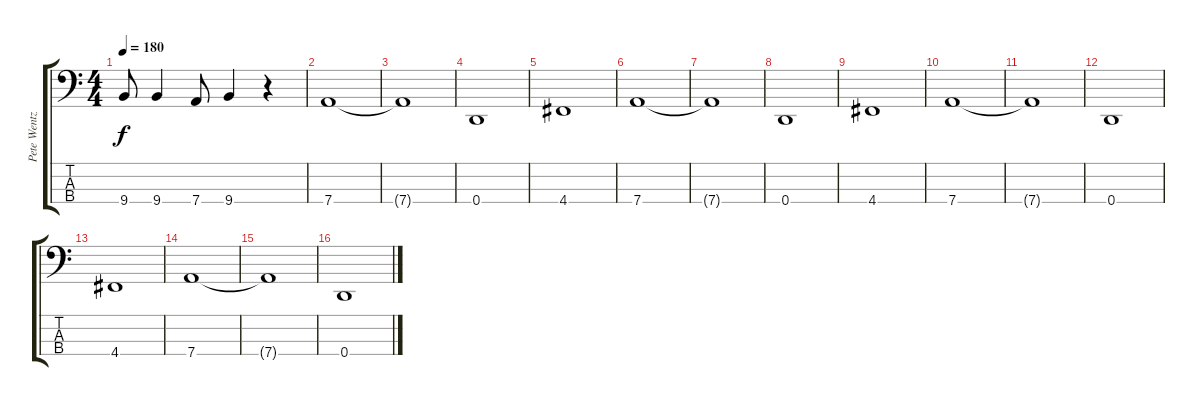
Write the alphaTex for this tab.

\track ("Pete Wentz (Bass)" "Pete Wentz") {instrument electricbassfinger}
\staff {score tabs}
\tuning (G2 D2 A1 D1) {hide}
\ts (4 4)
\tempo 180
\clef f4
\ks c
9.4.8{dy f} 9.4.4 7.4.8 9.4.4 r.4 |
7.4.1 |
7.4{t}.1 |
0.4.1 |
4.4.1 |
7.4.1 |
7.4{t}.1 |
0.4.1 |
4.4.1 |
7.4.1 |
7.4{t}.1 |
0.4.1 |
4.4.1 |
7.4.1 |
7.4{t}.1 |
0.4.1
